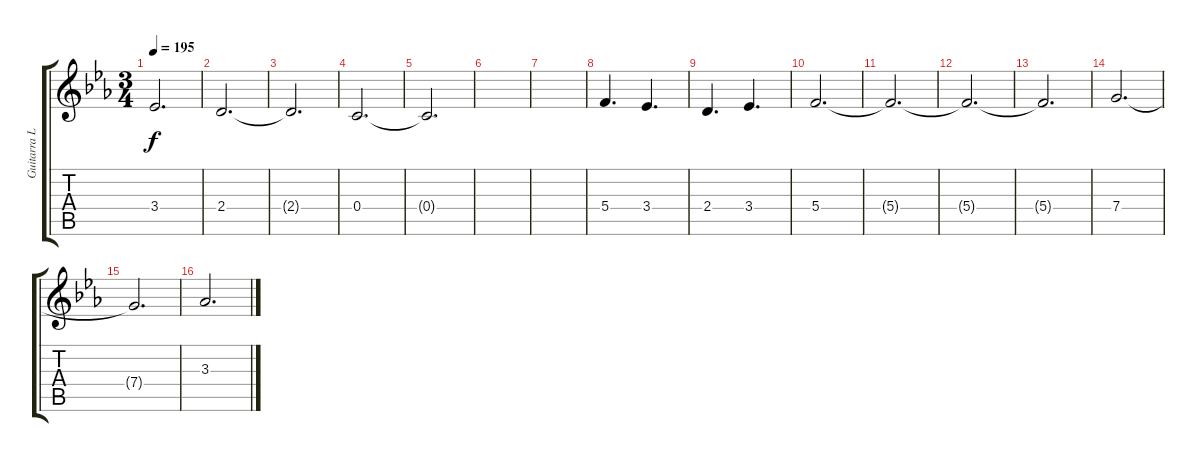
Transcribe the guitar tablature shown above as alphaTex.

\track ("Guitarra Lider" "Guitarra L") {instrument distortionguitar}
\staff {score tabs}
\tuning (D4 A3 F3 C3 G2 C2) {hide}
\ts (3 4)
\tempo 195
\clef g2
\ks eb
3.4{t}.2{d dy f} |
2.4.2{d} |
2.4{t}.2{d} |
0.4.2{d} |
0.4{t}.2{d} |
|
|
5.4.4{d} 3.4.4{d} |
2.4.4{d} 3.4.4{d} |
5.4.2{d} |
5.4{t}.2{d} |
5.4{t}.2{d} |
5.4{t}.2{d} |
7.4.2{d} |
7.4{t}.2{d} |
3.3.2{d}
